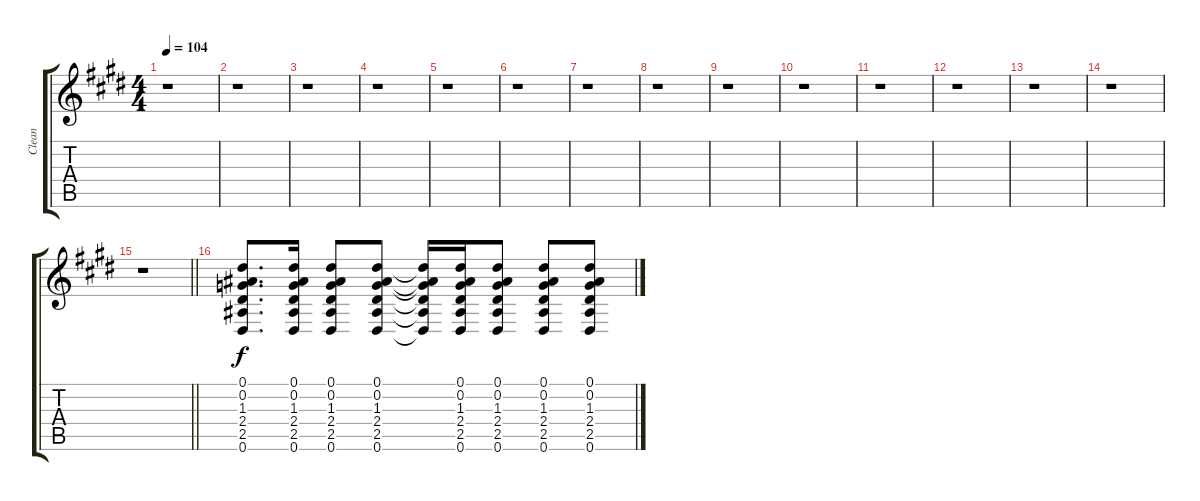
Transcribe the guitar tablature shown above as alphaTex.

\track ("Clean" "Clean") {instrument electricguitarclean}
\staff {score tabs}
\tuning (Eb4 Bb3 Gb3 Db3 Ab2 Eb2) {hide}
\ts (4 4)
\tempo 104
\clef g2
\ks c#minor
r.1{dy f} |
r.1 |
r.1 |
\ks e
r.1 |
\ks c#minor
r.1 |
r.1 |
\ks e
r.1 |
\ks c#minor
r.1 |
r.1 |
\ks e
r.1 |
\ks c#minor
r.1 |
r.1 |
r.1 |
\ks e
r.1 |
\barLineRight lightlight
\ks c#minor
r.1 |
\section ("" " ")
(0.1 0.2 1.3 2.4 2.5 0.6).8{d} (0.1 0.2 1.3 2.4 2.5 0.6).16 (0.1 0.2 1.3 2.4 2.5 0.6).8 (0.1 0.2 1.3 2.4 2.5 0.6).8 (0.1{t} 0.2{t} 1.3{t} 2.4{t} 2.5{t} 0.6{t}).16 (0.1 0.2 1.3 2.4 2.5 0.6).16 (0.1 0.2 1.3 2.4 2.5 0.6).8 (0.1 0.2 1.3 2.4 2.5 0.6).8 (0.1 0.2 1.3 2.4 2.5 0.6).8
